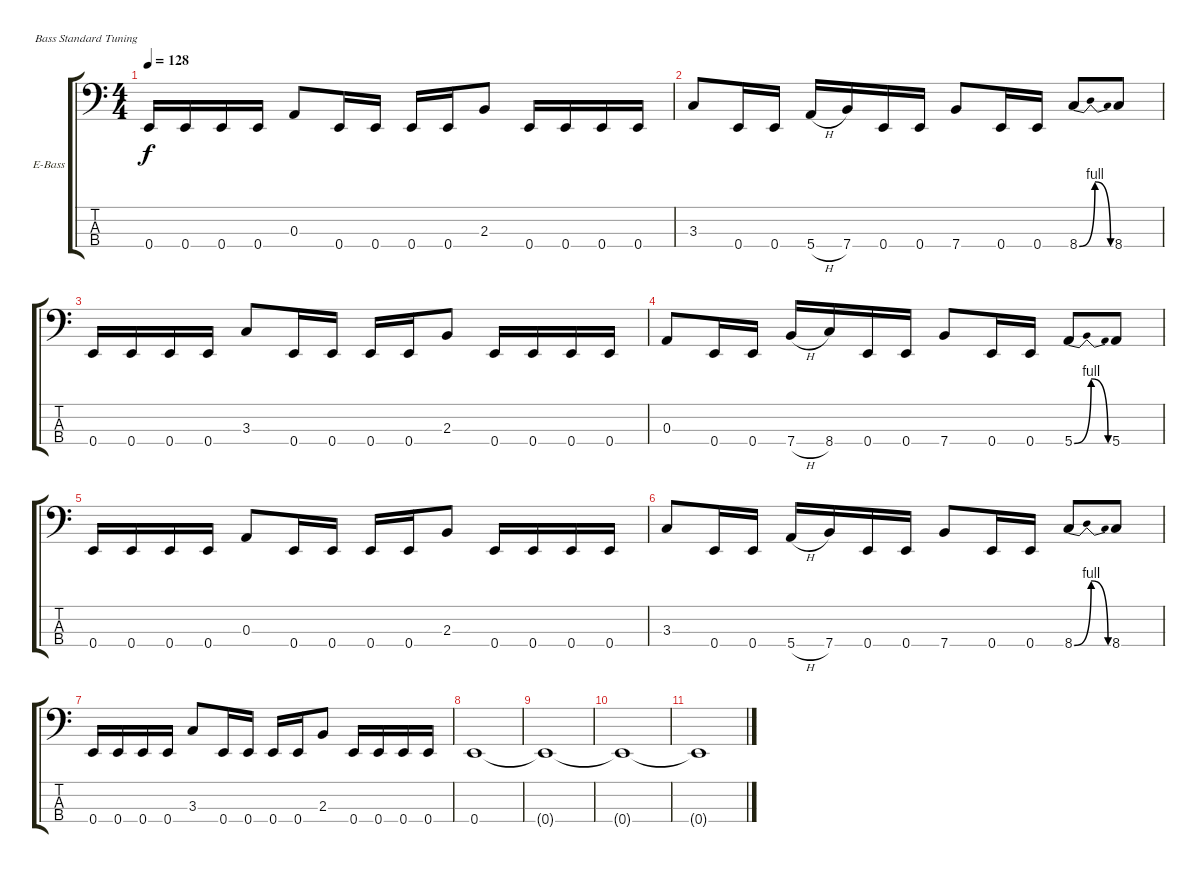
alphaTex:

\defaultSystemsLayout 4
\bracketExtendMode groupsimilarinstruments
\firstSystemTrackNameOrientation horizontal
\otherSystemsTrackNameOrientation horizontal
\track ("Cliff Burton (Main Bass)" "E-Bass") {instrument electricbassfinger}
\staff {score tabs}
\tuning (G2 D2 A1 E1)
\ts (4 4)
\tempo 128
\clef f4
\ks c
0.4.16{dy f} 0.4.16 0.4.16 0.4.16 0.3.8 0.4.16 0.4.16 0.4.16 0.4.16 2.3.8 0.4.16 0.4.16 0.4.16 0.4.16 |
3.3.8 0.4.16 0.4.16 5.4{h}.16 7.4.16 0.4.16 0.4.16 7.4.8 0.4.16 0.4.16 8.4{be (bendrelease 0 0 12 4 29.4 4 44.4 0)}.8 8.4.8 |
0.4.16 0.4.16 0.4.16 0.4.16 3.3.8 0.4.16 0.4.16 0.4.16 0.4.16 2.3.8 0.4.16 0.4.16 0.4.16 0.4.16 |
0.3.8 0.4.16 0.4.16 7.4{h}.16 8.4.16 0.4.16 0.4.16 7.4.8 0.4.16 0.4.16 5.4{be (bendrelease 0 0 13.799999999999999 4 39.6 4 50.4 0)}.8 5.4.8 |
0.4.16 0.4.16 0.4.16 0.4.16 0.3.8 0.4.16 0.4.16 0.4.16 0.4.16 2.3.8 0.4.16 0.4.16 0.4.16 0.4.16 |
3.3.8 0.4.16 0.4.16 5.4{h}.16 7.4.16 0.4.16 0.4.16 7.4.8 0.4.16 0.4.16 8.4{be (bendrelease 0 0 12 4 29.4 4 44.4 0)}.8 8.4.8 |
0.4.16 0.4.16 0.4.16 0.4.16 3.3.8 0.4.16 0.4.16 0.4.16 0.4.16 2.3.8 0.4.16 0.4.16 0.4.16 0.4.16 |
0.4.1 |
0.4{t}.1 |
0.4{t}.1 |
0.4{t}.1
